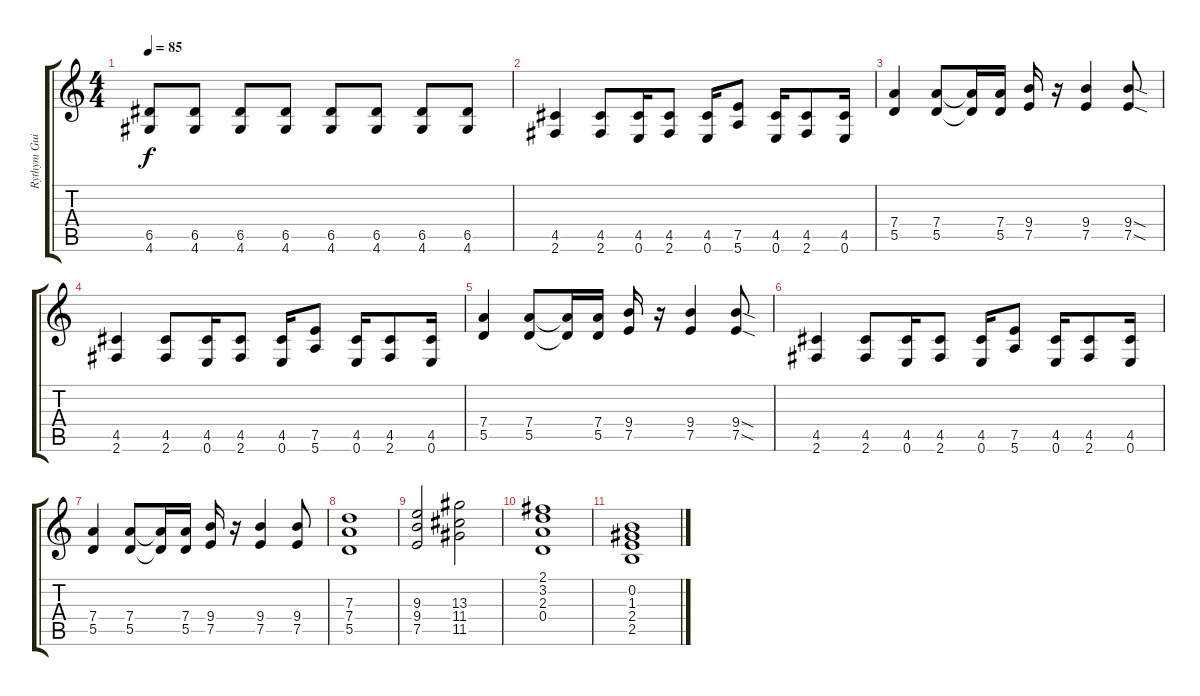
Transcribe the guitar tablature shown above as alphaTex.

\track ("Rythym Guitar" "Rythym Gui") {instrument overdrivenguitar}
\staff {score tabs}
\tuning (E4 B3 G3 D3 A2 E2) {hide}
\ts (4 4)
\tempo 85
\clef g2
\ks c
(6.5 4.6).8{dy f} (6.5 4.6).8 (6.5 4.6).8 (6.5 4.6).8 (6.5 4.6).8 (6.5 4.6).8 (6.5 4.6).8 (6.5 4.6).8 |
(4.5 2.6).4 (4.5 2.6).8 (4.5 0.6).16 (4.5 2.6).8 (4.5 0.6).16 (7.5 5.6).8 (4.5 0.6).16 (4.5 2.6).8 (4.5 0.6).16 |
(7.4 5.5).4 (7.4 5.5).8 (7.4{t} 5.5{t}).16 (7.4 5.5).16 (9.4 7.5).16 r.16 (9.4 7.5).4 (9.4{sod} 7.5{sod}).8 |
(4.5 2.6).4 (4.5 2.6).8 (4.5 0.6).16 (4.5 2.6).8 (4.5 0.6).16 (7.5 5.6).8 (4.5 0.6).16 (4.5 2.6).8 (4.5 0.6).16 |
(7.4 5.5).4 (7.4 5.5).8 (7.4{t} 5.5{t}).16 (7.4 5.5).16 (9.4 7.5).16 r.16 (9.4 7.5).4 (9.4{sod} 7.5{sod}).8 |
(4.5 2.6).4 (4.5 2.6).8 (4.5 0.6).16 (4.5 2.6).8 (4.5 0.6).16 (7.5 5.6).8 (4.5 0.6).16 (4.5 2.6).8 (4.5 0.6).16 |
(7.4 5.5).4 (7.4 5.5).8 (7.4{t} 5.5{t}).16 (7.4 5.5).16 (9.4 7.5).16 r.16 (9.4 7.5).4 (9.4 7.5).8 |
(7.3 7.4 5.5).1 |
(9.3 9.4 7.5).2 (13.3 11.4 11.5).2 |
(2.1 3.2 2.3 0.4).1 |
(0.2 1.3 2.4 2.5).1
